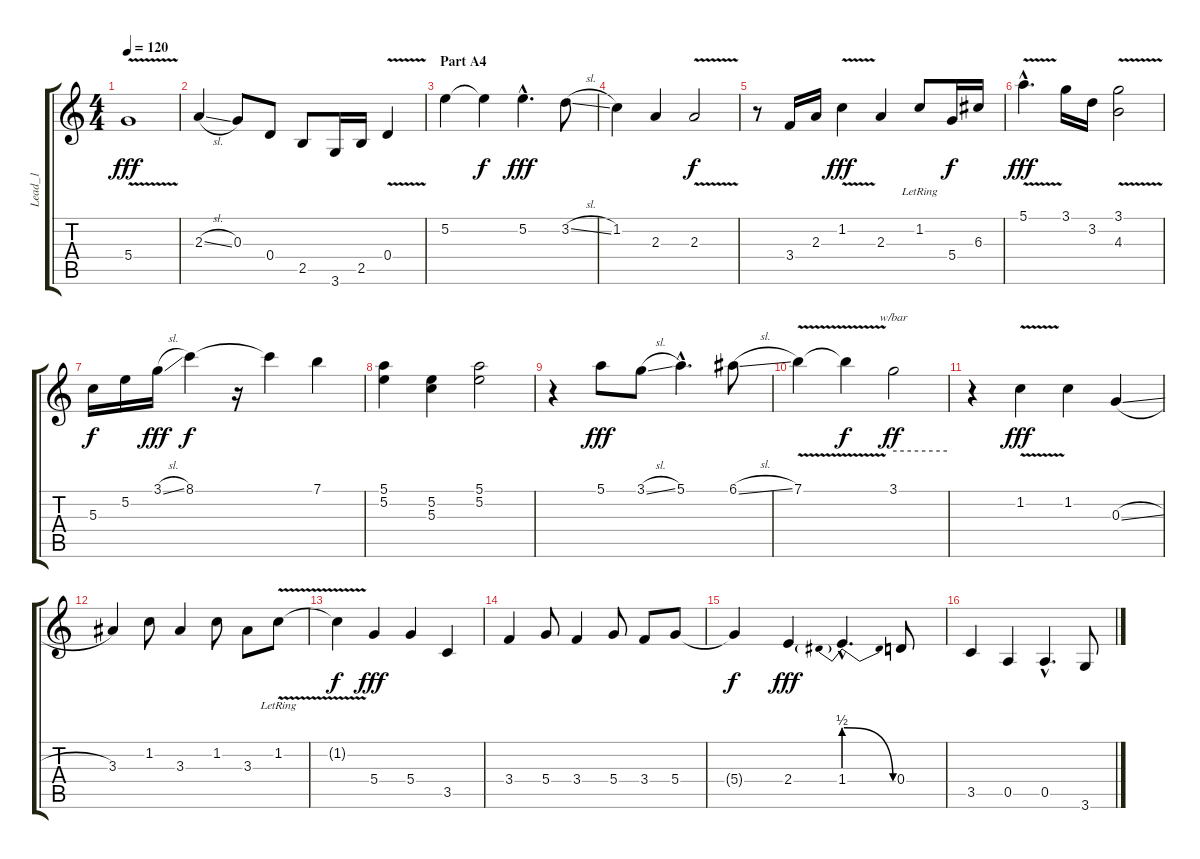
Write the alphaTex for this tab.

\track ("Lead_1" "Lead_1") {instrument acousticguitarnylon}
\staff {score tabs}
\tuning (E4 B3 G3 D3 A2 E2) {hide}
\ts (4 4)
\tempo 120
\clef g2
\ks c
5.4{v}.1{dy fff} |
2.3{sl}.4 0.3.8 0.4.8 2.5.8 3.6.16 2.5.16 0.4{v}.4 |
\section ("" "Part A4")
5.2.4{volume 16 instrument acousticguitarsteel} 5.2{t}.4{dy f} 5.2{hac}.4{d dy fff} 3.2{sl}.8 |
1.2.4 2.3.4 2.3{v}.2{dy f} |
r.8 3.4.16 2.3.16 1.2{v}.4{dy fff} 2.3.4 1.2{lr}.8 5.4.16{dy f} 6.3.16 |
5.1{v hac}.4{d dy fff} 3.1.16 3.2.16 (3.1 4.3{v}).2 |
5.3.16{dy f} 5.2.16 3.1{sl}.16{dy fff} 8.1.4{dy f} r.16 8.1{t}.4 7.1.4 |
(5.1 5.2).4 (5.2 5.3).4 (5.1 5.2).2 |
r.4 5.1.8{dy fff} 3.1{sl}.8 5.1{hac}.4{d} 6.1{sl}.8 |
7.1{v}.4 7.1{t}.4{dy f} 3.1.2{tbe (hold default 0 0 60 0) dy ff} |
r.4{volume 16 instrument acousticguitarnylon} 1.2{v}.4{dy fff} 1.2.4 0.3{sl}.4 |
3.3.4 1.2.8 3.3.4 1.2.8 3.3.8 1.2{v lr}.8 |
1.2{t}.4{dy f} 5.4.4{dy fff} 5.4.4 3.5.4 |
3.4.4 5.4.8 3.4.4 5.4.8 3.4.8 5.4.8 |
5.4{t}.4{dy f} 2.4.4{dy fff} 1.4{be (prebendrelease 0 2 60 0) hac}.4{d} 0.4.8 |
3.5.4 0.5.4 0.5{hac}.4{d} 3.6.8
